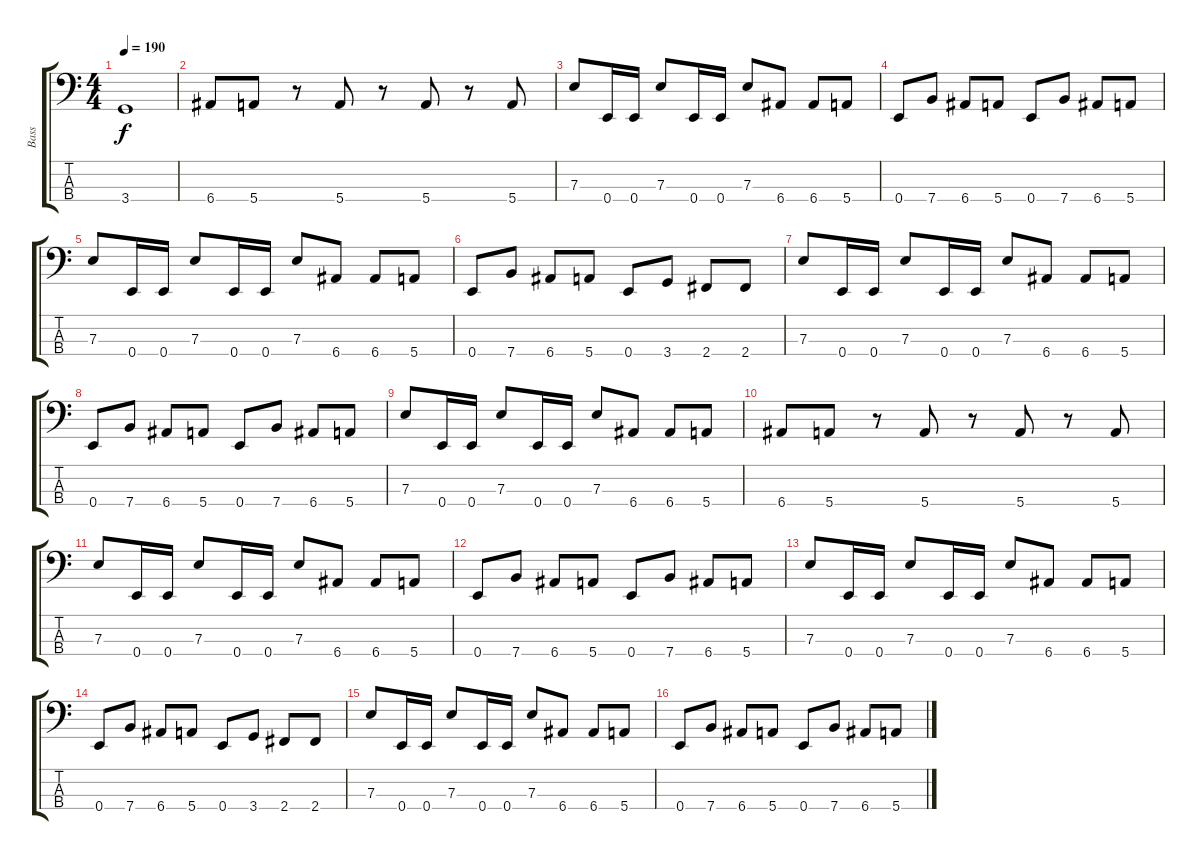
\track ("Bass" "Bass") {instrument electricbassfinger}
\staff {score tabs}
\tuning (G2 D2 A1 E1) {hide}
\ts (4 4)
\tempo 190
\clef f4
\ks c
3.4{t}.1{dy f} |
6.4.8 5.4.8 r.8 5.4.8 r.8 5.4.8 r.8 5.4.8 |
7.3.8 0.4.16 0.4.16 7.3.8 0.4.16 0.4.16 7.3.8 6.4.8 6.4.8 5.4.8 |
0.4.8 7.4.8 6.4.8 5.4.8 0.4.8 7.4.8 6.4.8 5.4.8 |
7.3.8 0.4.16 0.4.16 7.3.8 0.4.16 0.4.16 7.3.8 6.4.8 6.4.8 5.4.8 |
0.4.8 7.4.8 6.4.8 5.4.8 0.4.8 3.4.8 2.4.8 2.4.8 |
7.3.8 0.4.16 0.4.16 7.3.8 0.4.16 0.4.16 7.3.8 6.4.8 6.4.8 5.4.8 |
0.4.8 7.4.8 6.4.8 5.4.8 0.4.8 7.4.8 6.4.8 5.4.8 |
7.3.8 0.4.16 0.4.16 7.3.8 0.4.16 0.4.16 7.3.8 6.4.8 6.4.8 5.4.8 |
6.4.8 5.4.8 r.8 5.4.8 r.8 5.4.8 r.8 5.4.8 |
7.3.8 0.4.16 0.4.16 7.3.8 0.4.16 0.4.16 7.3.8 6.4.8 6.4.8 5.4.8 |
0.4.8 7.4.8 6.4.8 5.4.8 0.4.8 7.4.8 6.4.8 5.4.8 |
7.3.8 0.4.16 0.4.16 7.3.8 0.4.16 0.4.16 7.3.8 6.4.8 6.4.8 5.4.8 |
0.4.8 7.4.8 6.4.8 5.4.8 0.4.8 3.4.8 2.4.8 2.4.8 |
7.3.8 0.4.16 0.4.16 7.3.8 0.4.16 0.4.16 7.3.8 6.4.8 6.4.8 5.4.8 |
0.4.8 7.4.8 6.4.8 5.4.8 0.4.8 7.4.8 6.4.8 5.4.8
